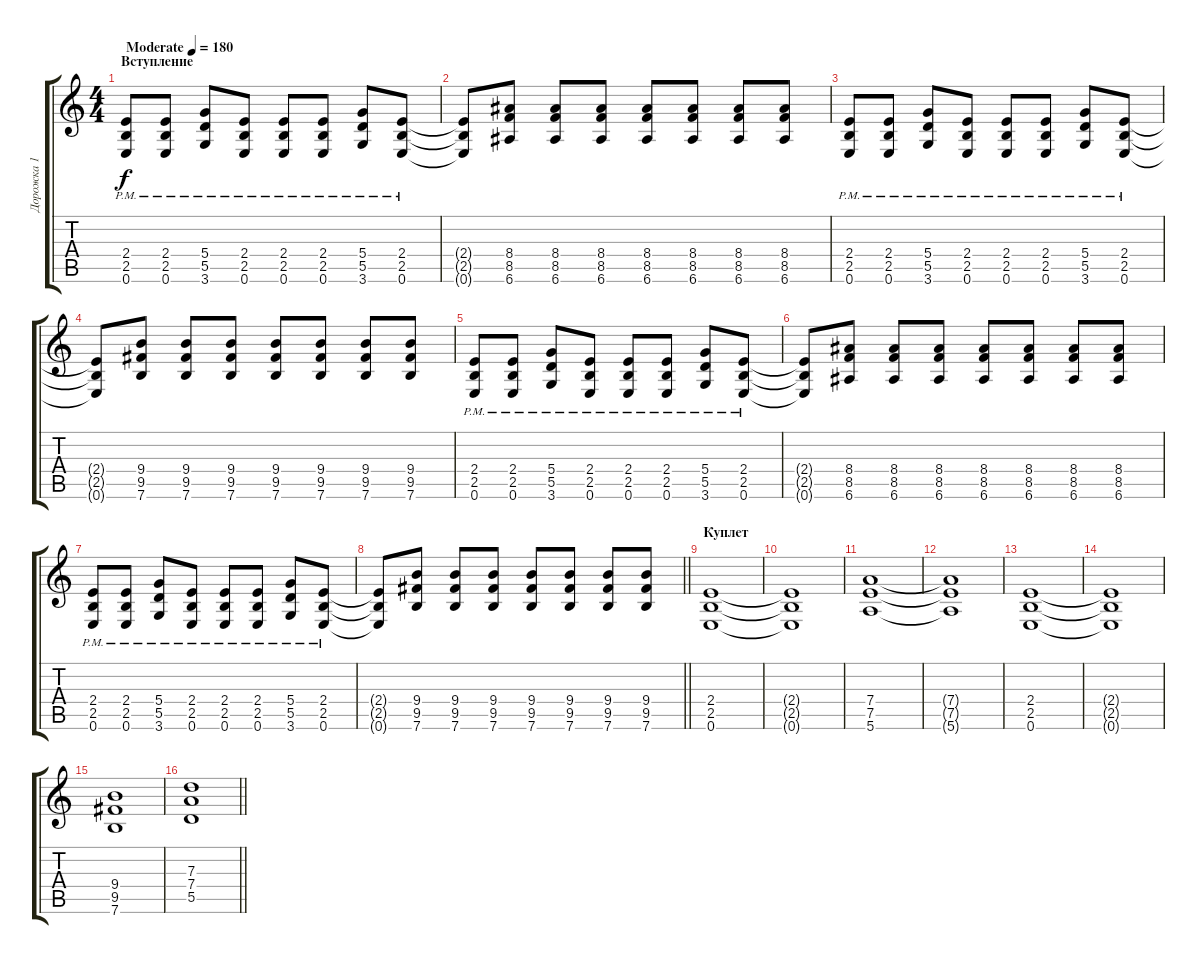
\track ("Дорожка 1" "Дорожка 1") {instrument overdrivenguitar}
\staff {score tabs}
\tuning (E4 B3 G3 D3 A2 E2) {hide}
\ts (4 4)
\section ("" "Вступление")
\tempo (180 "Moderate")
\clef g2
\ks c
(2.4{pm} 2.5{pm} 0.6{pm}).8{dy f instrument overdrivenguitar} (2.4{pm} 2.5{pm} 0.6{pm}).8 (5.4{pm} 5.5{pm} 3.6{pm}).8 (2.4{pm} 2.5{pm} 0.6{pm}).8 (2.4{pm} 2.5{pm} 0.6{pm}).8 (2.4{pm} 2.5{pm} 0.6{pm}).8 (5.4{pm} 5.5{pm} 3.6{pm}).8 (2.4{pm} 2.5{pm} 0.6{pm}).8 |
(2.4{t} 2.5{t} 0.6{t}).8 (8.4 8.5 6.6).8 (8.4 8.5 6.6).8 (8.4 8.5 6.6).8 (8.4 8.5 6.6).8 (8.4 8.5 6.6).8 (8.4 8.5 6.6).8 (8.4 8.5 6.6).8 |
(2.4{pm} 2.5{pm} 0.6{pm}).8 (2.4{pm} 2.5{pm} 0.6{pm}).8 (5.4{pm} 5.5{pm} 3.6{pm}).8 (2.4{pm} 2.5{pm} 0.6{pm}).8 (2.4{pm} 2.5{pm} 0.6{pm}).8 (2.4{pm} 2.5{pm} 0.6{pm}).8 (5.4{pm} 5.5{pm} 3.6{pm}).8 (2.4{pm} 2.5{pm} 0.6{pm}).8 |
(2.4{t} 2.5{t} 0.6{t}).8 (9.4 9.5 7.6).8 (9.4 9.5 7.6).8 (9.4 9.5 7.6).8 (9.4 9.5 7.6).8 (9.4 9.5 7.6).8 (9.4 9.5 7.6).8 (9.4 9.5 7.6).8 |
(2.4{pm} 2.5{pm} 0.6{pm}).8 (2.4{pm} 2.5{pm} 0.6{pm}).8 (5.4{pm} 5.5{pm} 3.6{pm}).8 (2.4{pm} 2.5{pm} 0.6{pm}).8 (2.4{pm} 2.5{pm} 0.6{pm}).8 (2.4{pm} 2.5{pm} 0.6{pm}).8 (5.4{pm} 5.5{pm} 3.6{pm}).8 (2.4{pm} 2.5{pm} 0.6{pm}).8 |
(2.4{t} 2.5{t} 0.6{t}).8 (8.4 8.5 6.6).8 (8.4 8.5 6.6).8 (8.4 8.5 6.6).8 (8.4 8.5 6.6).8 (8.4 8.5 6.6).8 (8.4 8.5 6.6).8 (8.4 8.5 6.6).8 |
(2.4{pm} 2.5{pm} 0.6{pm}).8 (2.4{pm} 2.5{pm} 0.6{pm}).8 (5.4{pm} 5.5{pm} 3.6{pm}).8 (2.4{pm} 2.5{pm} 0.6{pm}).8 (2.4{pm} 2.5{pm} 0.6{pm}).8 (2.4{pm} 2.5{pm} 0.6{pm}).8 (5.4{pm} 5.5{pm} 3.6{pm}).8 (2.4{pm} 2.5{pm} 0.6{pm}).8 |
\barLineRight lightlight
(2.4{t} 2.5{t} 0.6{t}).8 (9.4 9.5 7.6).8 (9.4 9.5 7.6).8 (9.4 9.5 7.6).8 (9.4 9.5 7.6).8 (9.4 9.5 7.6).8 (9.4 9.5 7.6).8 (9.4 9.5 7.6).8 |
\section ("" "Куплет")
(2.4 2.5 0.6).1 |
(2.4{t} 2.5{t} 0.6{t}).1 |
(7.4 7.5 5.6).1 |
(7.4{t} 7.5{t} 5.6{t}).1 |
(2.4 2.5 0.6).1 |
(2.4{t} 2.5{t} 0.6{t}).1 |
(9.4 9.5 7.6).1 |
\barLineRight lightlight
(7.3 7.4 5.5).1
